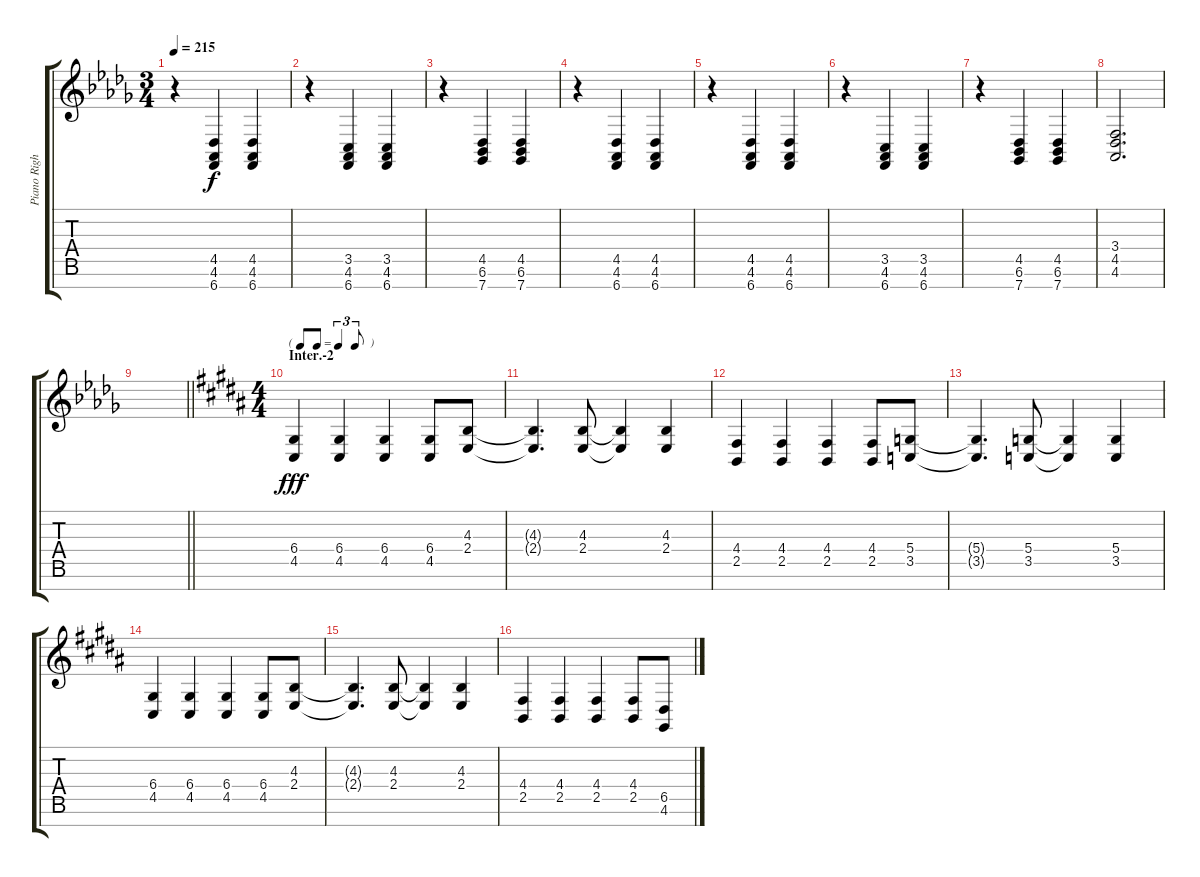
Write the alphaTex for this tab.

\track ("Piano Right (Kotobuki Tsumugi)" "Piano Righ") {instrument acousticgrandpiano}
\staff {score tabs}
\tuning (E4 B3 G3 D3 A2 E2 B1) {hide}
\ts (3 4)
\tempo 215
\clef g2
\ks db
r.4{dy f} (4.5 4.6 6.7).4 (4.5 4.6 6.7).4 |
r.4 (3.5 4.6 6.7).4 (3.5 4.6 6.7).4 |
r.4 (4.5 6.6 7.7).4 (4.5 6.6 7.7).4 |
r.4 (4.5 4.6 6.7).4 (4.5 4.6 6.7).4 |
r.4 (4.5 4.6 6.7).4 (4.5 4.6 6.7).4 |
r.4 (3.5 4.6 6.7).4 (3.5 4.6 6.7).4 |
r.4 (4.5 6.6 7.7).4 (4.5 6.6 7.7).4 |
(3.4 4.5 4.6).2{d} |
\barLineRight lightlight
|
\ts (4 4)
\tf triplet8th
\section ("" "Inter.-2")
\ks b
(6.4 4.5).4{dy fff} (6.4 4.5).4 (6.4 4.5).4 (6.4 4.5).8 (4.3 2.4).8 |
(4.3{t} 2.4{t}).4{d} (4.3 2.4).8 (4.3{t} 2.4{t}).4 (4.3 2.4).4 |
(4.4 2.5).4 (4.4 2.5).4 (4.4 2.5).4 (4.4 2.5).8 (5.4 3.5).8 |
(5.4{t} 3.5{t}).4{d} (5.4 3.5).8 (5.4{t} 3.5{t}).4 (5.4 3.5).4 |
(6.4 4.5).4 (6.4 4.5).4 (6.4 4.5).4 (6.4 4.5).8 (4.3 2.4).8 |
(4.3{t} 2.4{t}).4{d} (4.3 2.4).8 (4.3{t} 2.4{t}).4 (4.3 2.4).4 |
(4.4 2.5).4 (4.4 2.5).4 (4.4 2.5).4 (4.4 2.5).8 (6.5 4.6).8
